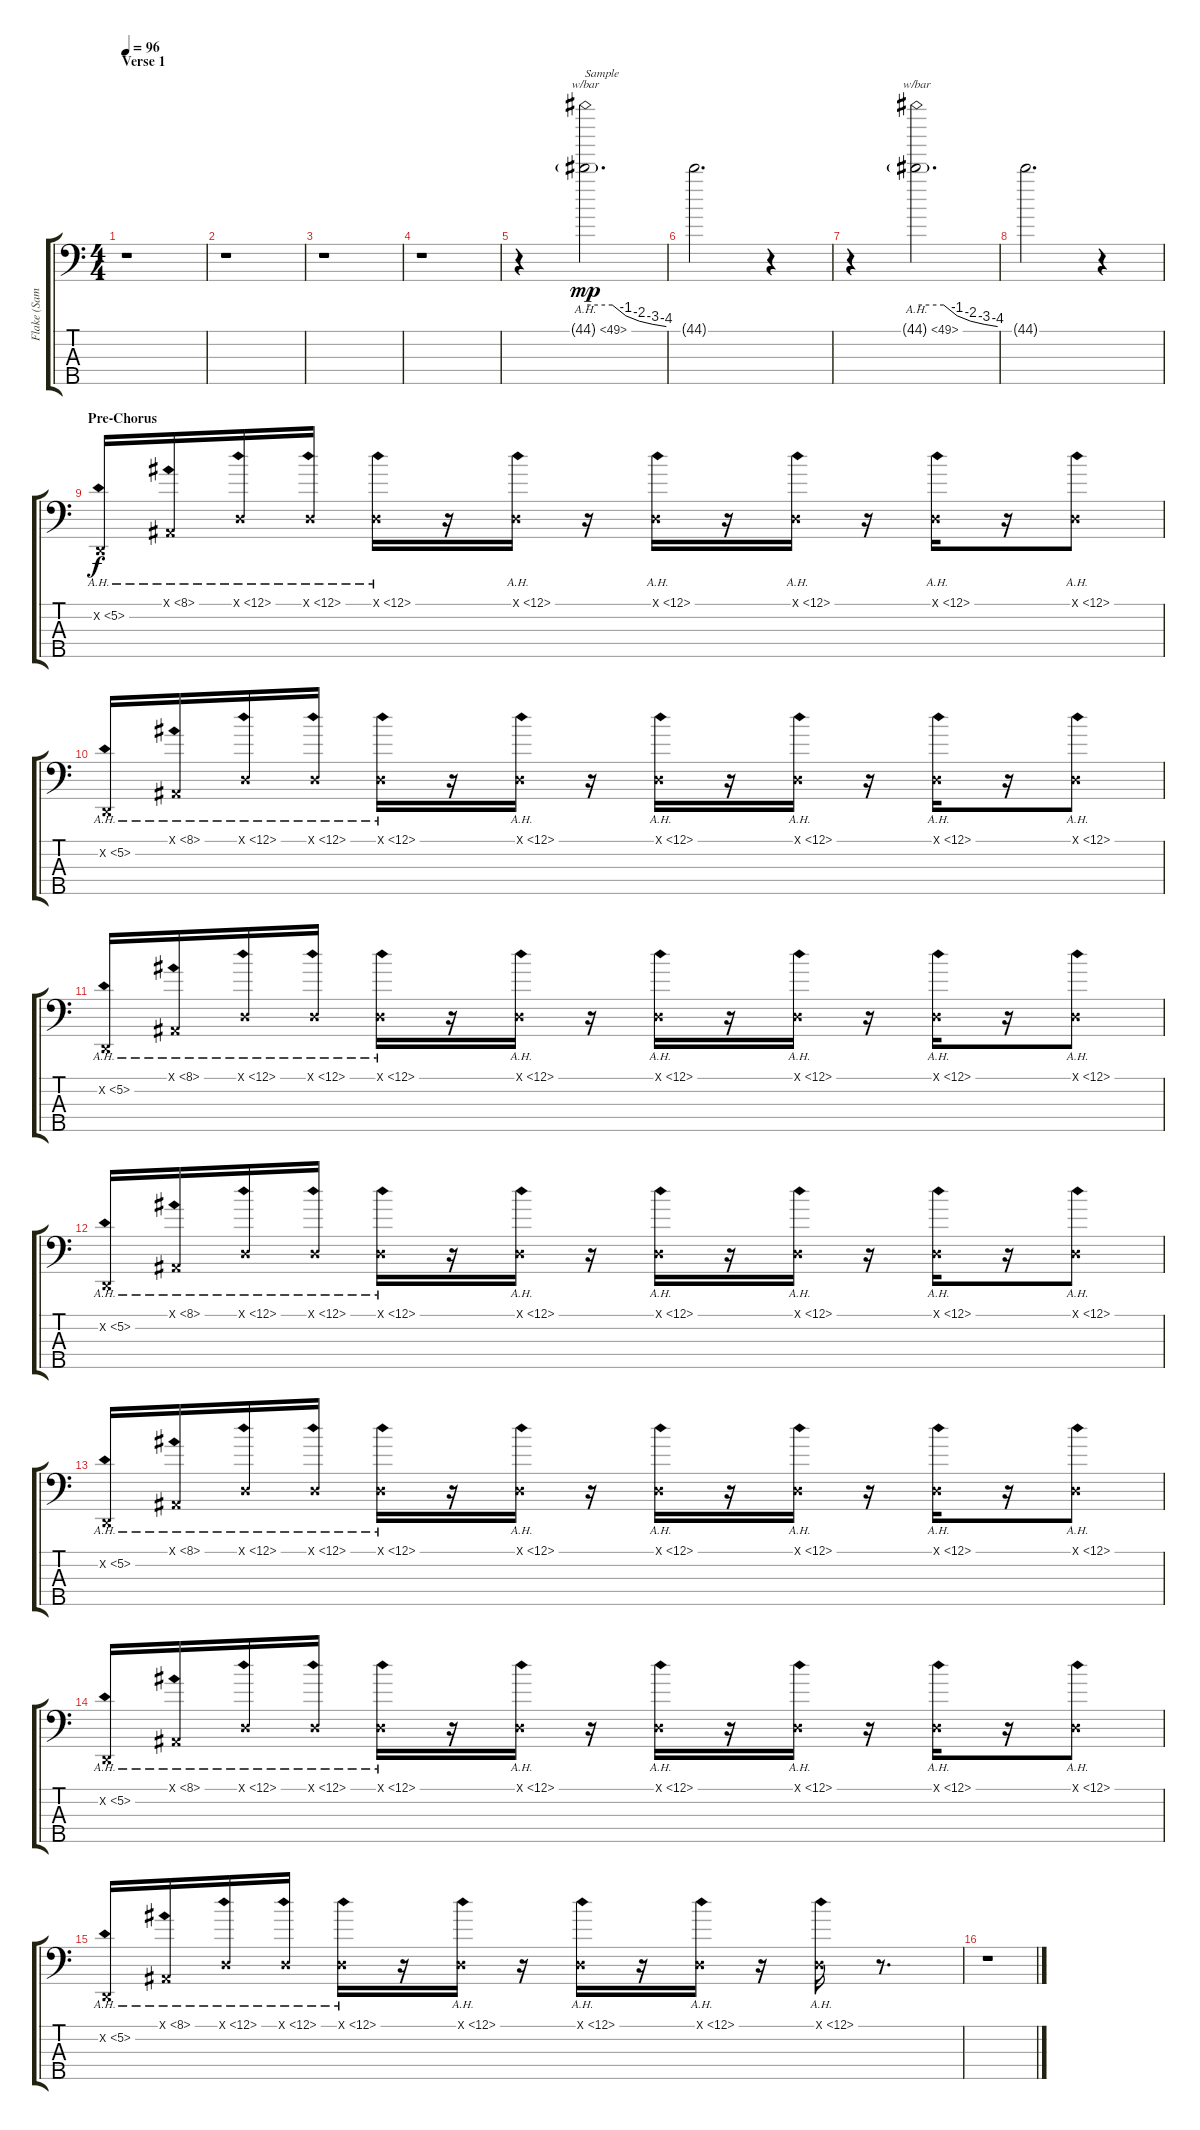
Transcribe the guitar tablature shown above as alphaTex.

\track ("Flake (Sample 2 + Keyboard)" "Flake (Sam") {instrument lead2sawtooth}
\staff {score tabs}
\tuning (G2 D2 A1 E1 B0) {hide}
\ts (4 4)
\section ("" "Verse 1")
\tempo 96
\clef f4
\ks c
r.1{dy mp} |
r.1 |
r.1 |
r.1 |
r.4 44.1{ah 5 g}.2{d tbe (custom default 0 0 20 0 30 -4 40 -8 50 -12 60 -16) txt "Sample"} |
44.1{t}.2{d} r.4 |
r.4 44.1{ah 5 g}.2{d tbe (custom default 0 0 20 0 30 -4 40 -8 50 -12 60 -16)} |
44.1{t}.2{d} r.4 |
\section ("" "Pre-Chorus")
0.2{ah 5 x}.16{dy f} 3.1{ah 5 x}.16 7.1{ah 5 x}.16 7.1{ah 5 x}.16 7.1{ah 5 x}.16 r.16 7.1{ah 5 x}.16 r.16 7.1{ah 5 x}.16 r.16 7.1{ah 5 x}.16 r.16 7.1{ah 5 x}.16 r.16 7.1{ah 5 x}.8 |
0.2{ah 5 x}.16 3.1{ah 5 x}.16 7.1{ah 5 x}.16 7.1{ah 5 x}.16 7.1{ah 5 x}.16 r.16 7.1{ah 5 x}.16 r.16 7.1{ah 5 x}.16 r.16 7.1{ah 5 x}.16 r.16 7.1{ah 5 x}.16 r.16 7.1{ah 5 x}.8 |
0.2{ah 5 x}.16 3.1{ah 5 x}.16 7.1{ah 5 x}.16 7.1{ah 5 x}.16 7.1{ah 5 x}.16 r.16 7.1{ah 5 x}.16 r.16 7.1{ah 5 x}.16 r.16 7.1{ah 5 x}.16 r.16 7.1{ah 5 x}.16 r.16 7.1{ah 5 x}.8 |
0.2{ah 5 x}.16 3.1{ah 5 x}.16 7.1{ah 5 x}.16 7.1{ah 5 x}.16 7.1{ah 5 x}.16 r.16 7.1{ah 5 x}.16 r.16 7.1{ah 5 x}.16 r.16 7.1{ah 5 x}.16 r.16 7.1{ah 5 x}.16 r.16 7.1{ah 5 x}.8 |
0.2{ah 5 x}.16 3.1{ah 5 x}.16 7.1{ah 5 x}.16 7.1{ah 5 x}.16 7.1{ah 5 x}.16 r.16 7.1{ah 5 x}.16 r.16 7.1{ah 5 x}.16 r.16 7.1{ah 5 x}.16 r.16 7.1{ah 5 x}.16 r.16 7.1{ah 5 x}.8 |
0.2{ah 5 x}.16 3.1{ah 5 x}.16 7.1{ah 5 x}.16 7.1{ah 5 x}.16 7.1{ah 5 x}.16 r.16 7.1{ah 5 x}.16 r.16 7.1{ah 5 x}.16 r.16 7.1{ah 5 x}.16 r.16 7.1{ah 5 x}.16 r.16 7.1{ah 5 x}.8 |
0.2{ah 5 x}.16 3.1{ah 5 x}.16 7.1{ah 5 x}.16 7.1{ah 5 x}.16 7.1{ah 5 x}.16 r.16 7.1{ah 5 x}.16 r.16 7.1{ah 5 x}.16 r.16 7.1{ah 5 x}.16 r.16 7.1{ah 5 x}.16 r.8{d} |
r.1
